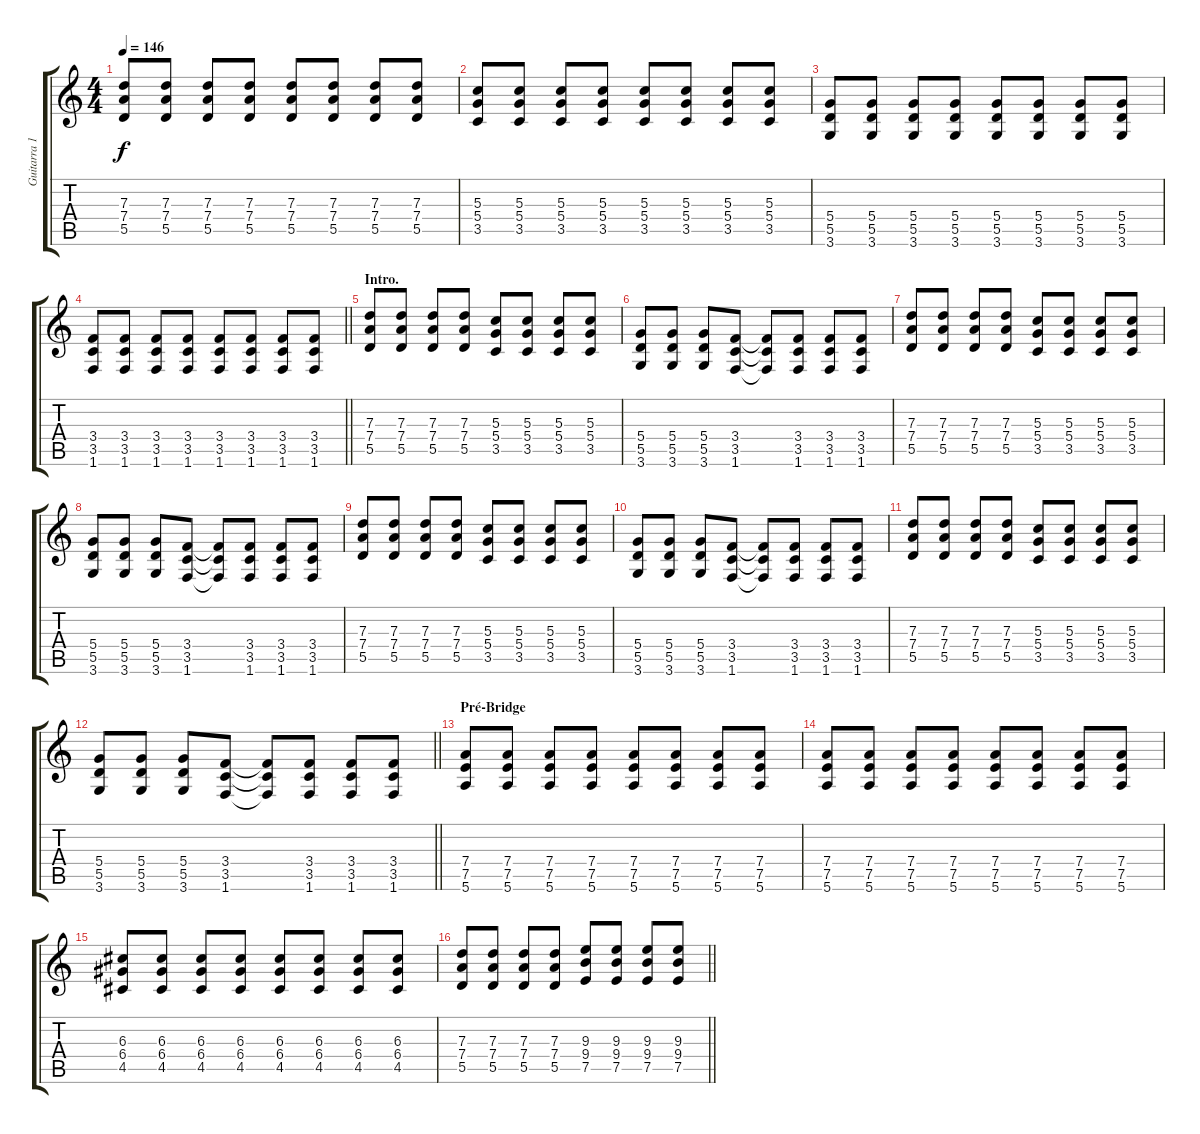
\track ("Guitarra 1 - Mathias" "Guitarra 1") {instrument overdrivenguitar}
\staff {score tabs}
\tuning (E4 B3 G3 D3 A2 E2) {hide}
\ts (4 4)
\tempo 146
\clef g2
\ks c
(7.3 7.4 5.5).8{dy f} (7.3 7.4 5.5).8 (7.3 7.4 5.5).8 (7.3 7.4 5.5).8 (7.3 7.4 5.5).8 (7.3 7.4 5.5).8 (7.3 7.4 5.5).8 (7.3 7.4 5.5).8 |
(5.3 5.4 3.5).8 (5.3 5.4 3.5).8 (5.3 5.4 3.5).8 (5.3 5.4 3.5).8 (5.3 5.4 3.5).8 (5.3 5.4 3.5).8 (5.3 5.4 3.5).8 (5.3 5.4 3.5).8 |
(5.4 5.5 3.6).8 (5.4 5.5 3.6).8 (5.4 5.5 3.6).8 (5.4 5.5 3.6).8 (5.4 5.5 3.6).8 (5.4 5.5 3.6).8 (5.4 5.5 3.6).8 (5.4 5.5 3.6).8 |
\barLineRight lightlight
(3.4 3.5 1.6).8 (3.4 3.5 1.6).8 (3.4 3.5 1.6).8 (3.4 3.5 1.6).8 (3.4 3.5 1.6).8 (3.4 3.5 1.6).8 (3.4 3.5 1.6).8 (3.4 3.5 1.6).8 |
\section ("" "Intro.")
(7.3 7.4 5.5).8 (7.3 7.4 5.5).8 (7.3 7.4 5.5).8 (7.3 7.4 5.5).8 (5.3 5.4 3.5).8 (5.3 5.4 3.5).8 (5.3 5.4 3.5).8 (5.3 5.4 3.5).8 |
(5.4 5.5 3.6).8 (5.4 5.5 3.6).8 (5.4 5.5 3.6).8 (3.4 3.5 1.6).8 (3.4{t} 3.5{t} 1.6{t}).8 (3.4 3.5 1.6).8 (3.4 3.5 1.6).8 (3.4 3.5 1.6).8 |
(7.3 7.4 5.5).8 (7.3 7.4 5.5).8 (7.3 7.4 5.5).8 (7.3 7.4 5.5).8 (5.3 5.4 3.5).8 (5.3 5.4 3.5).8 (5.3 5.4 3.5).8 (5.3 5.4 3.5).8 |
(5.4 5.5 3.6).8 (5.4 5.5 3.6).8 (5.4 5.5 3.6).8 (3.4 3.5 1.6).8 (3.4{t} 3.5{t} 1.6{t}).8 (3.4 3.5 1.6).8 (3.4 3.5 1.6).8 (3.4 3.5 1.6).8 |
(7.3 7.4 5.5).8 (7.3 7.4 5.5).8 (7.3 7.4 5.5).8 (7.3 7.4 5.5).8 (5.3 5.4 3.5).8 (5.3 5.4 3.5).8 (5.3 5.4 3.5).8 (5.3 5.4 3.5).8 |
(5.4 5.5 3.6).8 (5.4 5.5 3.6).8 (5.4 5.5 3.6).8 (3.4 3.5 1.6).8 (3.4{t} 3.5{t} 1.6{t}).8 (3.4 3.5 1.6).8 (3.4 3.5 1.6).8 (3.4 3.5 1.6).8 |
(7.3 7.4 5.5).8 (7.3 7.4 5.5).8 (7.3 7.4 5.5).8 (7.3 7.4 5.5).8 (5.3 5.4 3.5).8 (5.3 5.4 3.5).8 (5.3 5.4 3.5).8 (5.3 5.4 3.5).8 |
\barLineRight lightlight
(5.4 5.5 3.6).8 (5.4 5.5 3.6).8 (5.4 5.5 3.6).8 (3.4 3.5 1.6).8 (3.4{t} 3.5{t} 1.6{t}).8 (3.4 3.5 1.6).8 (3.4 3.5 1.6).8 (3.4 3.5 1.6).8 |
\section ("" "Pré-Bridge")
(7.4 7.5 5.6).8 (7.4 7.5 5.6).8 (7.4 7.5 5.6).8 (7.4 7.5 5.6).8 (7.4 7.5 5.6).8 (7.4 7.5 5.6).8 (7.4 7.5 5.6).8 (7.4 7.5 5.6).8 |
(7.4 7.5 5.6).8 (7.4 7.5 5.6).8 (7.4 7.5 5.6).8 (7.4 7.5 5.6).8 (7.4 7.5 5.6).8 (7.4 7.5 5.6).8 (7.4 7.5 5.6).8 (7.4 7.5 5.6).8 |
(6.3 6.4 4.5).8 (6.3 6.4 4.5).8 (6.3 6.4 4.5).8 (6.3 6.4 4.5).8 (6.3 6.4 4.5).8 (6.3 6.4 4.5).8 (6.3 6.4 4.5).8 (6.3 6.4 4.5).8 |
\barLineRight lightlight
(7.3 7.4 5.5).8 (7.3 7.4 5.5).8 (7.3 7.4 5.5).8 (7.3 7.4 5.5).8 (9.3 9.4 7.5).8 (9.3 9.4 7.5).8 (9.3 9.4 7.5).8 (9.3 9.4 7.5).8
